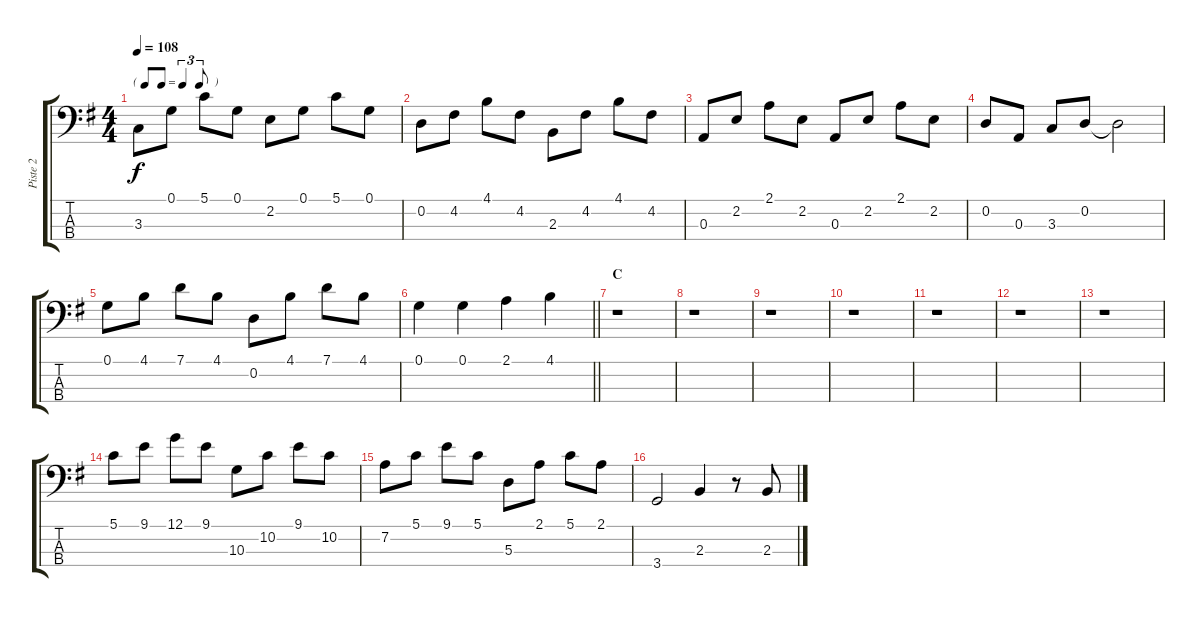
\track ("Piste 2" "Piste 2") {instrument electricbassfinger}
\staff {score tabs}
\tuning (G2 D2 A1 E1) {hide}
\ts (4 4)
\tf triplet8th
\tempo 108
\clef f4
\ks g
3.3.8{dy f} 0.1.8 5.1.8 0.1.8 2.2.8 0.1.8 5.1.8 0.1.8 |
0.2.8 4.2.8 4.1.8 4.2.8 2.3.8 4.2.8 4.1.8 4.2.8 |
0.3.8 2.2.8 2.1.8 2.2.8 0.3.8 2.2.8 2.1.8 2.2.8 |
0.2.8 0.3.8 3.3.8 0.2.8 0.2{t}.2 |
0.1.8 4.1.8 7.1.8 4.1.8 0.2.8 4.1.8 7.1.8 4.1.8 |
\barLineRight lightlight
0.1.4 0.1.4 2.1.4 4.1.4 |
\section ("" "C")
r.1 |
r.1 |
r.1 |
r.1 |
r.1 |
r.1 |
r.1 |
5.1.8 9.1.8 12.1.8 9.1.8 10.3.8 10.2.8 9.1.8 10.2.8 |
7.2.8 5.1.8 9.1.8 5.1.8 5.3.8 2.1.8 5.1.8 2.1.8 |
3.4.2 2.3.4 r.8 2.3.8
